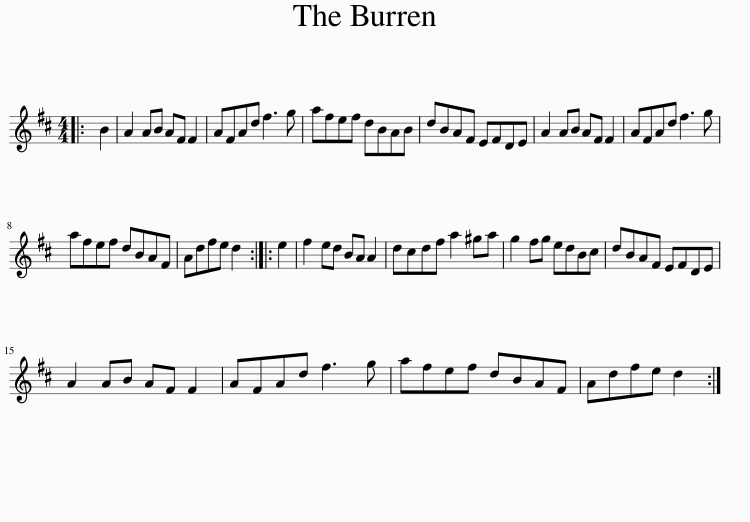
X:1
L:1/8
M:4/4
I:linebreak $
K:D
V:1 treble
V:1
|: B2 | A2 AB AF F2 | AFAd f3 g | afef dBAB | dBAF EFDE | %5
 A2 AB AF F2 | AFAd f3 g |$ afef dBAF | Adfe d2 :: e2 | %10
 f2 ed BA A2 | dcdf a2 ^ga | g2 fg edBc | dBAF EFDE |$ A2 AB AF F2 | %15
 AFAd f3 g | afef dBAF | Adfe d2 :| %18
